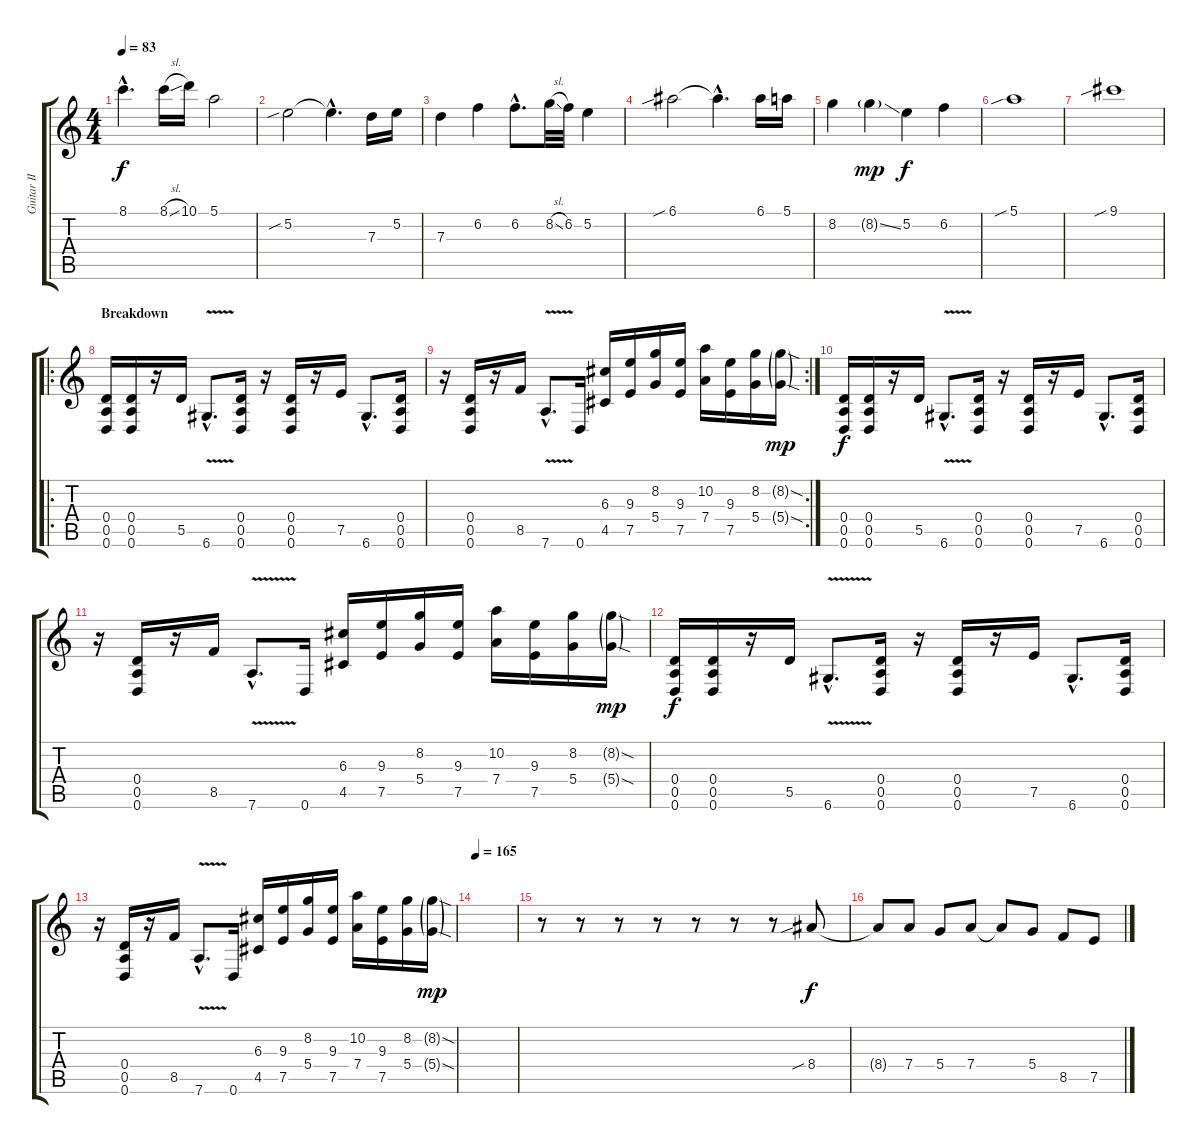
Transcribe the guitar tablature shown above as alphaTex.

\track ("Guitar II" "Guitar II") {instrument distortionguitar}
\staff {score tabs}
\tuning (E4 B3 G3 D3 A2 D2) {hide}
\ts (4 4)
\tempo 83
\clef g2
\ks c
8.1{hac}.4{d dy f} 8.1{sl}.16 10.1.16 5.1.2 |
5.2{sib}.2 5.2{hac t}.4{d} 7.3.16 5.2.16 |
7.3.4 6.2.4 6.2{hac}.8{d} 8.2{sl}.32 6.2.32 5.2.4 |
6.1{sib}.2{volume 12} 6.1{hac t}.4{d} 6.1.16 5.1.16 |
8.2.4 8.2{ss g}.4{dy mp} 5.2.4{dy f} 6.2.4 |
5.1{sib}.1 |
9.1{sib}.1 |
\ro
\section ("" "Breakdown")
(0.4 0.5 0.6).16 (0.4 0.5 0.6).16 r.16 5.5.16 6.6{v hac}.8{d} (0.4 0.5 0.6).16 r.16 (0.4 0.5 0.6).16 r.16 7.5.16 6.6{hac}.8{d} (0.4 0.5 0.6).16 |
\rc 2
r.16 (0.4 0.5 0.6).16 r.16 8.5.16 7.6{v hac}.8{d} 0.6.16 (6.3 4.5).16 (9.3 7.5).16 (8.2 5.4).16 (9.3 7.5).16 (10.2 7.4).16 (9.3 7.5).16 (8.2 5.4).16 (8.2{sod g} 5.4{sod g}).16{dy mp} |
(0.4 0.5 0.6).16{dy f} (0.4 0.5 0.6).16 r.16 5.5.16 6.6{v hac}.8{d} (0.4 0.5 0.6).16 r.16 (0.4 0.5 0.6).16 r.16 7.5.16 6.6{hac}.8{d} (0.4 0.5 0.6).16 |
r.16 (0.4 0.5 0.6).16 r.16 8.5.16 7.6{v hac}.8{d} 0.6.16 (6.3 4.5).16 (9.3 7.5).16 (8.2 5.4).16 (9.3 7.5).16 (10.2 7.4).16 (9.3 7.5).16 (8.2 5.4).16 (8.2{sod g} 5.4{sod g}).16{dy mp} |
(0.4 0.5 0.6).16{dy f} (0.4 0.5 0.6).16 r.16 5.5.16 6.6{v hac}.8{d} (0.4 0.5 0.6).16 r.16 (0.4 0.5 0.6).16 r.16 7.5.16 6.6{hac}.8{d} (0.4 0.5 0.6).16 |
r.16 (0.4 0.5 0.6).16 r.16 8.5.16 7.6{v hac}.8{d} 0.6.16 (6.3 4.5).16 (9.3 7.5).16 (8.2 5.4).16 (9.3 7.5).16 (10.2 7.4).16 (9.3 7.5).16 (8.2 5.4).16 (8.2{sod g} 5.4{sod g}).16{dy mp} |
\tempo 165
|
r.8 r.8 r.8 r.8 r.8 r.8 r.8 8.4{sib}.8{dy f} |
8.4{t}.8 7.4.8 5.4.8 7.4.8 7.4{t}.8 5.4.8 8.5.8 7.5.8
